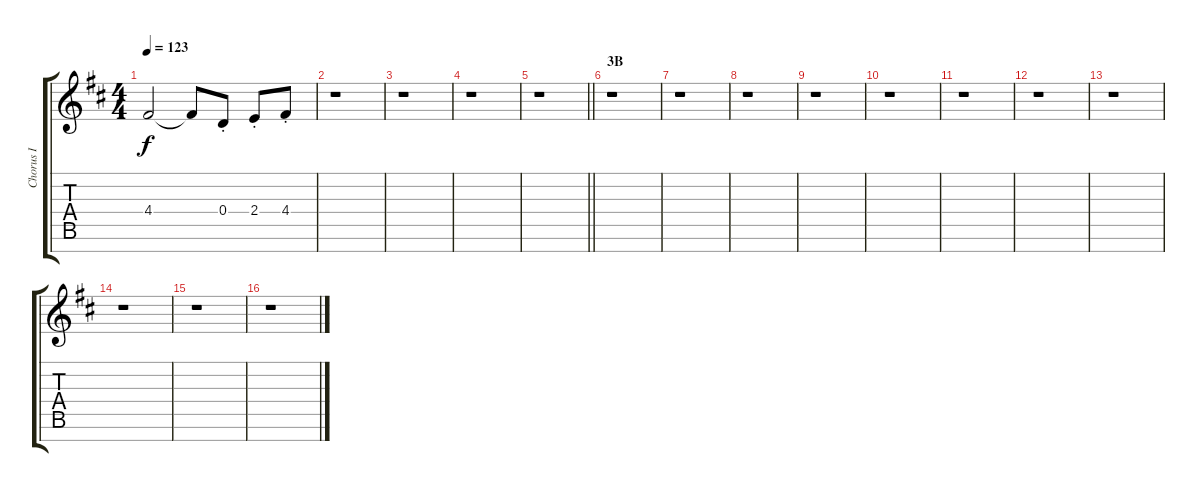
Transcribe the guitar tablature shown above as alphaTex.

\track ("Chorus I" "Chorus I") {instrument voiceoohs}
\staff {score tabs}
\tuning (E5 B4 G4 D4 A3 E3 B2) {hide}
\ts (4 4)
\tempo 123
\clef g2
\ks d
4.4.2{dy f} 4.4{t}.8 0.4{st}.8 2.4{st}.8 4.4{st}.8 |
r.1 |
r.1 |
r.1 |
\barLineRight lightlight
r.1 |
\section ("" "3B")
r.1 |
r.1 |
r.1 |
r.1 |
r.1 |
r.1 |
r.1 |
r.1 |
r.1 |
r.1 |
r.1
